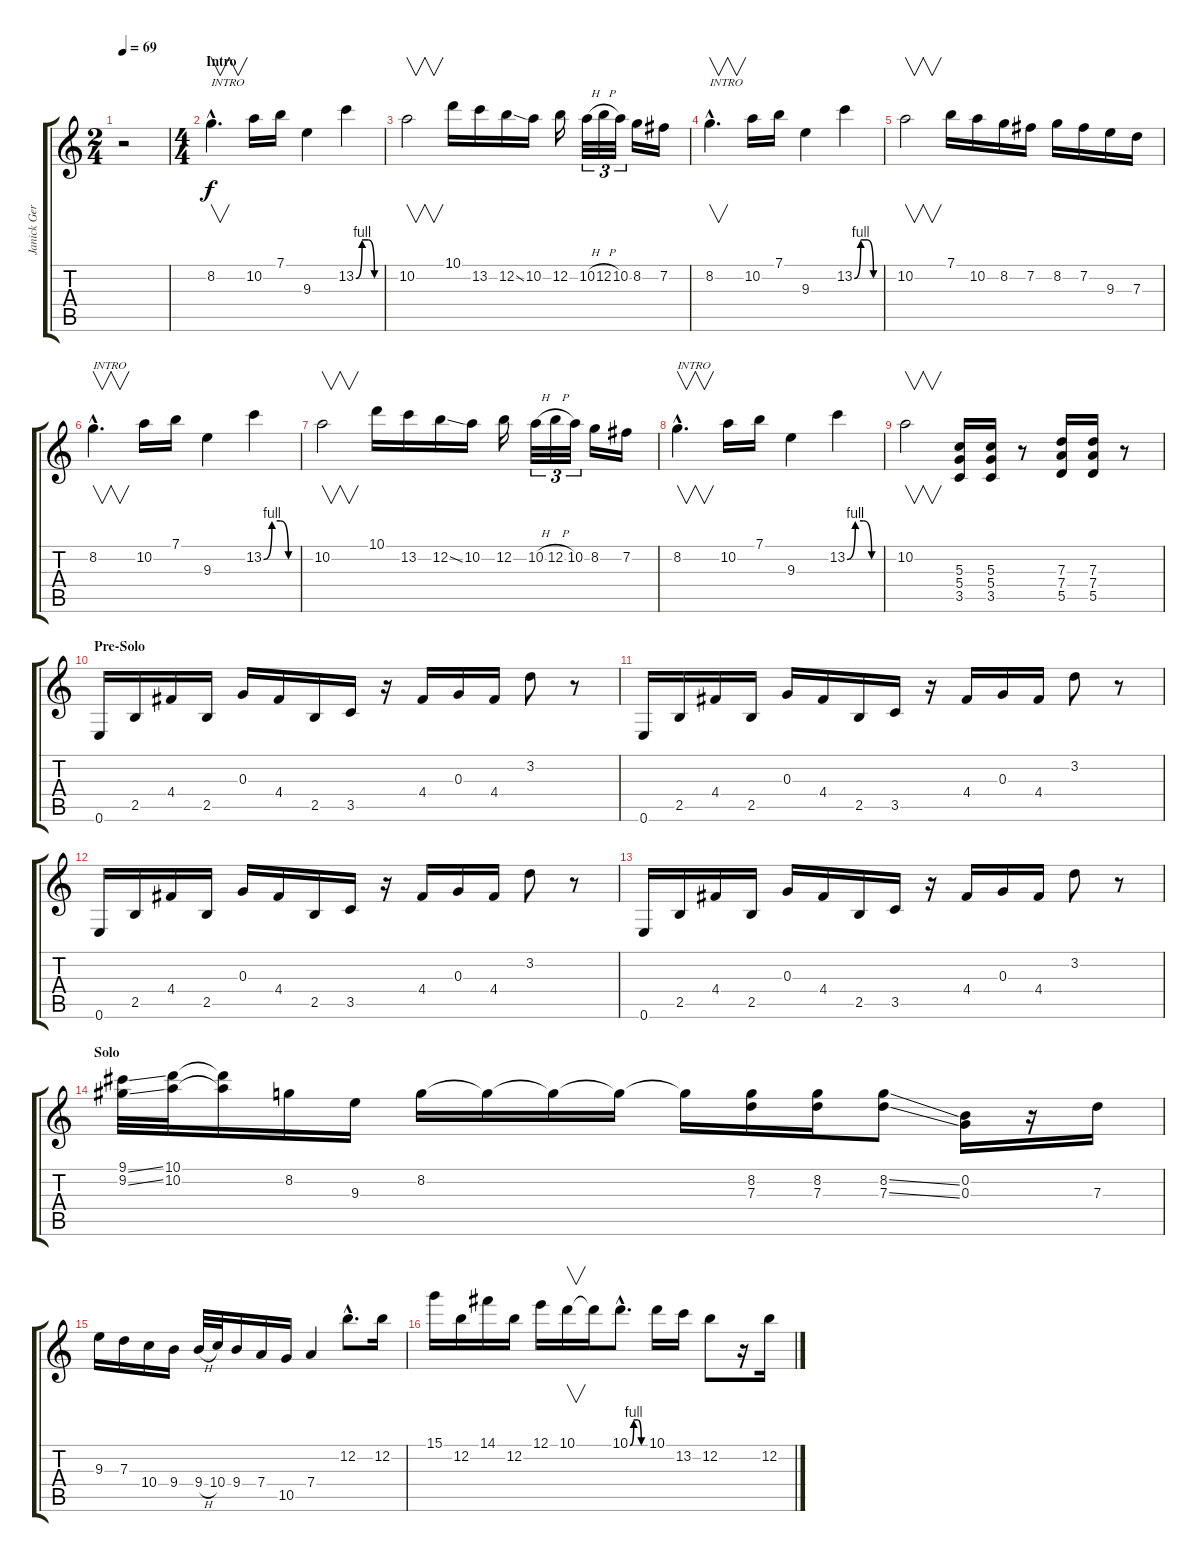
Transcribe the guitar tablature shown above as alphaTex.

\track ("Janick Gers" "Janick Ger") {instrument distortionguitar}
\staff {score tabs}
\tuning (E4 B3 G3 D3 A2 E2) {hide}
\ts (2 4)
\tempo 69
\clef g2
\ks c
r.2{dy f} |
\ts (4 4)
\section ("" "Intro")
8.2{hac}.4{v d txt "INTRO"} 10.2.16 7.1.16 9.3.4 13.2{be (custom 0 0 15 4 30 4 45 0 60 0)}.4 |
10.2.2{v} 10.1.16 13.2.16 12.2{ss}.16 10.2.16 12.2.16 10.2{h}.32{tu (3 2)} 12.2{h}.32{tu (3 2)} 10.2.32{tu (3 2)} 8.2.16 7.2.16 |
8.2{hac}.4{v d txt "INTRO"} 10.2.16 7.1.16 9.3.4 13.2{be (custom 0 0 15 4 30 4 45 0 60 0)}.4 |
10.2.2{v} 7.1.16 10.2.16 8.2.16 7.2.16 8.2.16 7.2.16 9.3.16 7.3.16 |
8.2{hac}.4{v d txt "INTRO"} 10.2.16 7.1.16 9.3.4 13.2{be (custom 0 0 15 4 30 4 45 0 60 0)}.4 |
10.2.2{v} 10.1.16 13.2.16 12.2{ss}.16 10.2.16 12.2.16 10.2{h}.32{tu (3 2)} 12.2{h}.32{tu (3 2)} 10.2.32{tu (3 2)} 8.2.16 7.2.16 |
8.2{hac}.4{v d txt "INTRO"} 10.2.16 7.1.16 9.3.4 13.2{be (custom 0 0 15 4 30 4 45 0 60 0)}.4 |
10.2.2{v} (5.3 5.4 3.5).16 (5.3 5.4 3.5).16 r.8 (7.3 7.4 5.5).16 (7.3 7.4 5.5).16 r.8 |
\section ("" "Pre-Solo")
0.6.16 2.5.16 4.4.16 2.5.16 0.3.16 4.4.16 2.5.16 3.5.16 r.16 4.4.16 0.3.16 4.4.16 3.2.8 r.8 |
0.6.16 2.5.16 4.4.16 2.5.16 0.3.16 4.4.16 2.5.16 3.5.16 r.16 4.4.16 0.3.16 4.4.16 3.2.8 r.8 |
0.6.16 2.5.16 4.4.16 2.5.16 0.3.16 4.4.16 2.5.16 3.5.16 r.16 4.4.16 0.3.16 4.4.16 3.2.8 r.8 |
0.6.16 2.5.16 4.4.16 2.5.16 0.3.16 4.4.16 2.5.16 3.5.16 r.16 4.4.16 0.3.16 4.4.16 3.2.8 r.8 |
\section ("" "Solo")
(9.1{ss} 9.2{ss}).32 (10.1 10.2).32 (10.1{t} 10.2{t}).16 8.2.16 9.3.16 8.2.16 8.2{t}.16 8.2{t}.16 8.2{t}.16 8.2{t}.16 (8.2 7.3).16 (8.2 7.3).16 (8.2{ss} 7.3{ss}).8 (0.2 0.3).16 r.16 7.3.16 |
9.3.16 7.3.16 10.4.16 9.4.16 9.4{h}.32 10.4.32 9.4.16 7.4.16 10.5.16 7.4.4 12.2{hac}.8{d} 12.2.16 |
15.1.16 12.2.16 14.1.16 12.2.16 12.1.16 10.1.16{v} 10.1{t}.16 10.1{be (custom 0 0 15 4 30 4 45 0 60 0) hac}.8{d} 10.1.16 13.2.16 12.2.8 r.16 12.2.16
